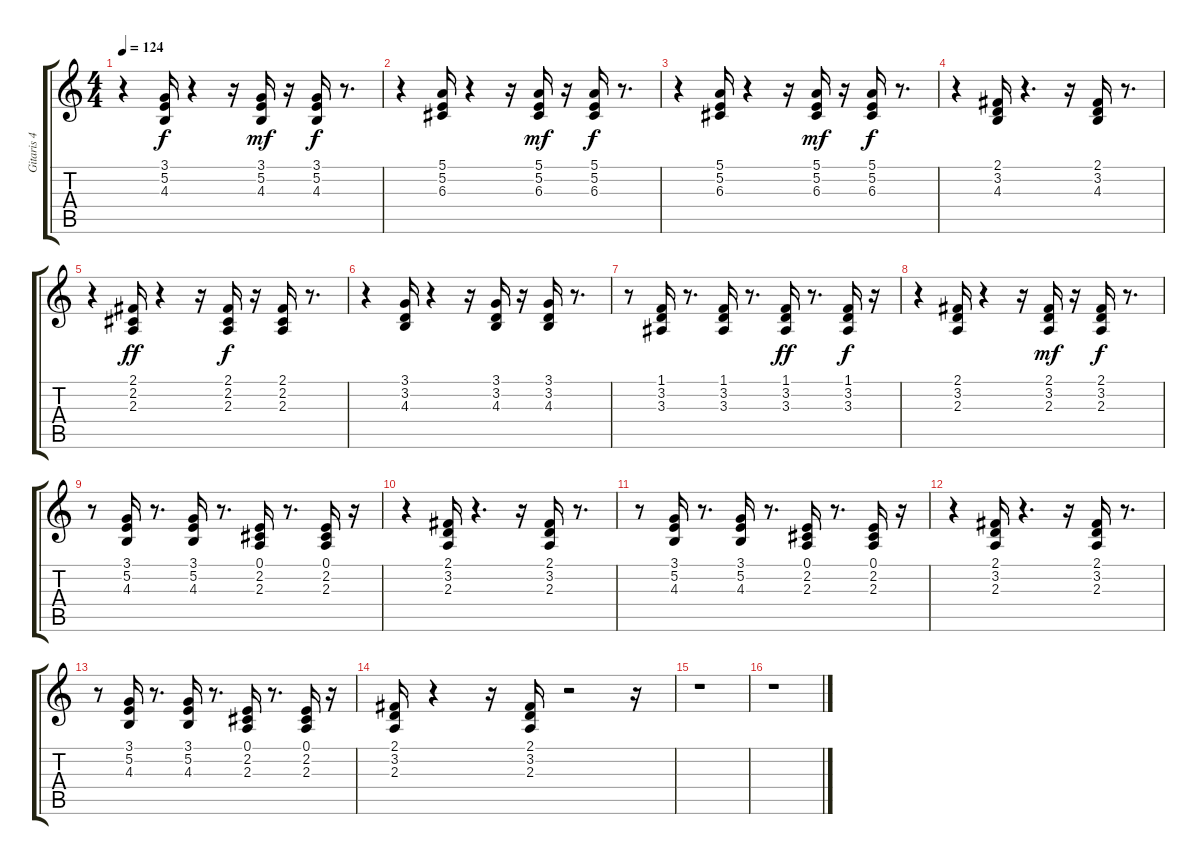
\track ("Gitaris 4" "Gitaris 4") {instrument synthbrass1}
\staff {score tabs}
\tuning (E4 B3 G3 D3 A2 E2) {hide}
\ts (4 4)
\tempo 124
\clef g2
\ks c
r.4{dy f} (3.1 5.2 4.3).16 r.4 r.16 (3.1 5.2 4.3).16{dy mf} r.16 (3.1 5.2 4.3).16{dy f} r.8{d} |
r.4 (5.1 5.2 6.3).16 r.4 r.16 (5.1 5.2 6.3).16{dy mf} r.16 (5.1 5.2 6.3).16{dy f} r.8{d} |
r.4 (5.1 5.2 6.3).16 r.4 r.16 (5.1 5.2 6.3).16{dy mf} r.16 (5.1 5.2 6.3).16{dy f} r.8{d} |
r.4 (2.1 3.2 4.3).16 r.4{d} r.16 (2.1 3.2 4.3).16 r.8{d} |
r.4 (2.1 2.2 2.3).16{dy ff} r.4 r.16 (2.1 2.2 2.3).16{dy f} r.16 (2.1 2.2 2.3).16 r.8{d} |
r.4 (3.1 3.2 4.3).16 r.4 r.16 (3.1 3.2 4.3).16 r.16 (3.1 3.2 4.3).16 r.8{d} |
r.8 (1.1 3.2 3.3).16 r.8{d} (1.1 3.2 3.3).16 r.8{d} (1.1 3.2 3.3).16{dy ff} r.8{d} (1.1 3.2 3.3).16{dy f} r.16 |
r.4 (2.1 3.2 2.3).16 r.4 r.16 (2.1 3.2 2.3).16{dy mf} r.16 (2.1 3.2 2.3).16{dy f} r.8{d} |
r.8 (3.1 5.2 4.3).16 r.8{d} (3.1 5.2 4.3).16 r.8{d} (0.1 2.2 2.3).16 r.8{d} (0.1 2.2 2.3).16 r.16 |
r.4 (2.1 3.2 2.3).16 r.4{d} r.16 (2.1 3.2 2.3).16 r.8{d} |
r.8 (3.1 5.2 4.3).16 r.8{d} (3.1 5.2 4.3).16 r.8{d} (0.1 2.2 2.3).16 r.8{d} (0.1 2.2 2.3).16 r.16 |
r.4 (2.1 3.2 2.3).16 r.4{d} r.16 (2.1 3.2 2.3).16 r.8{d} |
r.8 (3.1 5.2 4.3).16 r.8{d} (3.1 5.2 4.3).16 r.8{d} (0.1 2.2 2.3).16 r.8{d} (0.1 2.2 2.3).16 r.16 |
(2.1 3.2 2.3).16 r.4 r.16 (2.1 3.2 2.3).16 r.2 r.16 |
r.1 |
r.1
